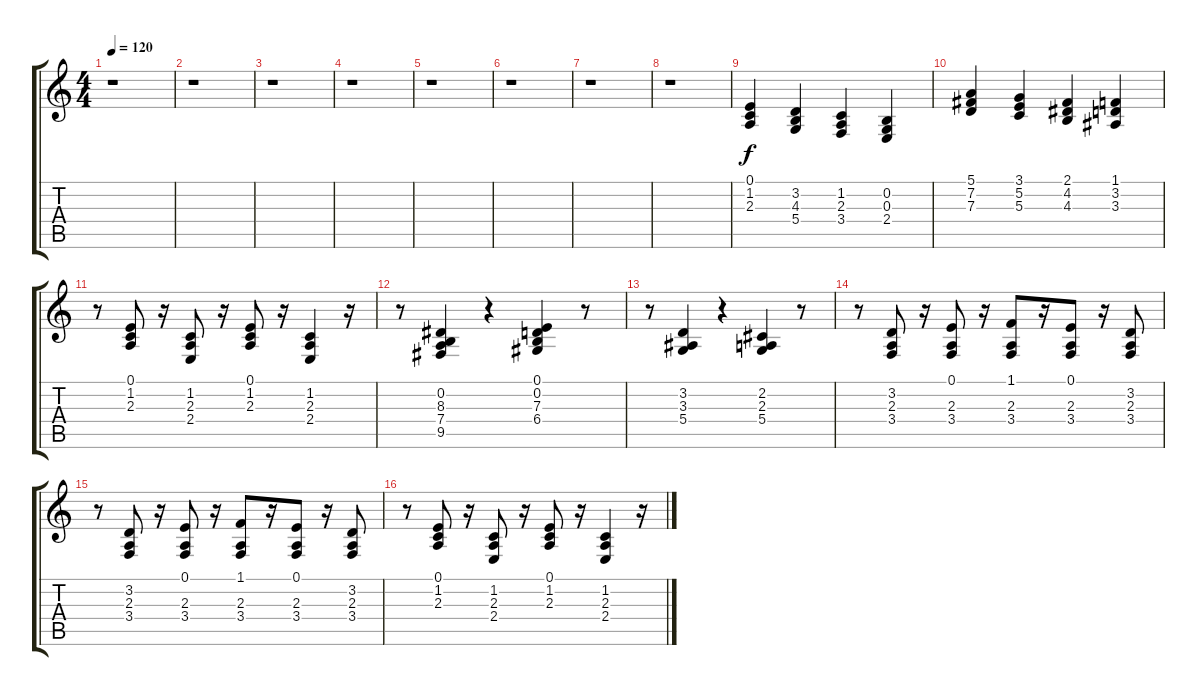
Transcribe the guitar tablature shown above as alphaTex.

\track "" {instrument accordion}
\staff {score tabs}
\tuning (E4 B3 G3 D3 A2 E2) {hide}
\ts (4 4)
\tempo 120
\clef g2
\ks c
r.1{dy f instrument accordion} |
r.1 |
r.1 |
r.1 |
r.1 |
r.1 |
r.1 |
r.1 |
(0.1 1.2 2.3).4 (3.2 4.3 5.4).4 (1.2 2.3 3.4).4 (0.2 0.3 2.4).4 |
(5.1 7.2 7.3).4 (3.1 5.2 5.3).4 (2.1 4.2 4.3).4 (1.1 3.2 3.3).4 |
r.8 (0.1 1.2 2.3).8 r.16 (1.2 2.3 2.4).8 r.16 (0.1 1.2 2.3).8 r.16 (1.2 2.3 2.4).4 r.16 |
r.8 (0.2 8.3 7.4 9.5).4 r.4 (0.1 0.2 7.3 6.4).4 r.8 |
r.8 (3.2 3.3 5.4).4 r.4 (2.2 2.3 5.4).4 r.8 |
r.8 (3.2 2.3 3.4).8 r.16 (0.1 2.3 3.4).8 r.16 (1.1 2.3 3.4).8 r.16 (0.1 2.3 3.4).8 r.16 (3.2 2.3 3.4).8 |
r.8 (3.2 2.3 3.4).8 r.16 (0.1 2.3 3.4).8 r.16 (1.1 2.3 3.4).8 r.16 (0.1 2.3 3.4).8 r.16 (3.2 2.3 3.4).8 |
r.8 (0.1 1.2 2.3).8 r.16 (1.2 2.3 2.4).8 r.16 (0.1 1.2 2.3).8 r.16 (1.2 2.3 2.4).4 r.16
